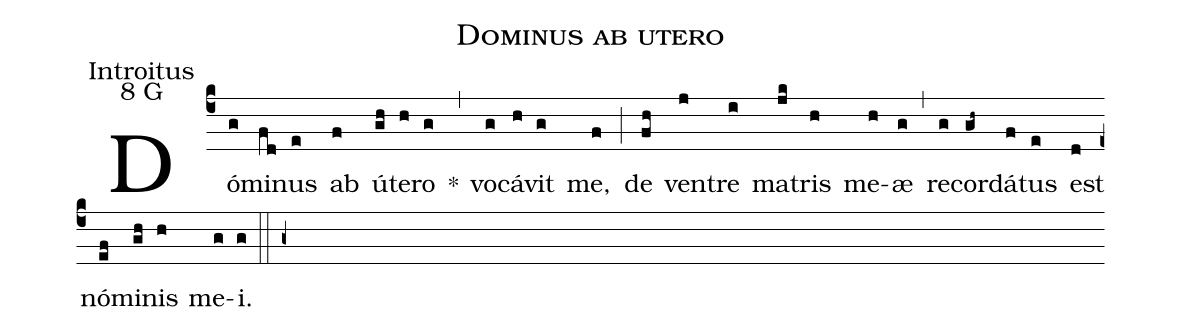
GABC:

name: Dominus ab utero;
office-part: Introitus;
mode: 8;
mode-differentia: G;
%%
(c4)

Dó(g)mi(fd)nus(e) ab(f) ú(gh)te(h)ro(g) *(,) vo(g)cá(h)vit(g) me,(f) (;) de(fh) ven(j)tre(i) ma(jk)tris(h) me(h)æ(g) (,) re(g)cor(gh~)dá(f)tus(e) est(d) nó(ef)mi(gh)nis(h) me(g)i.(g)

(::)

(g+)
